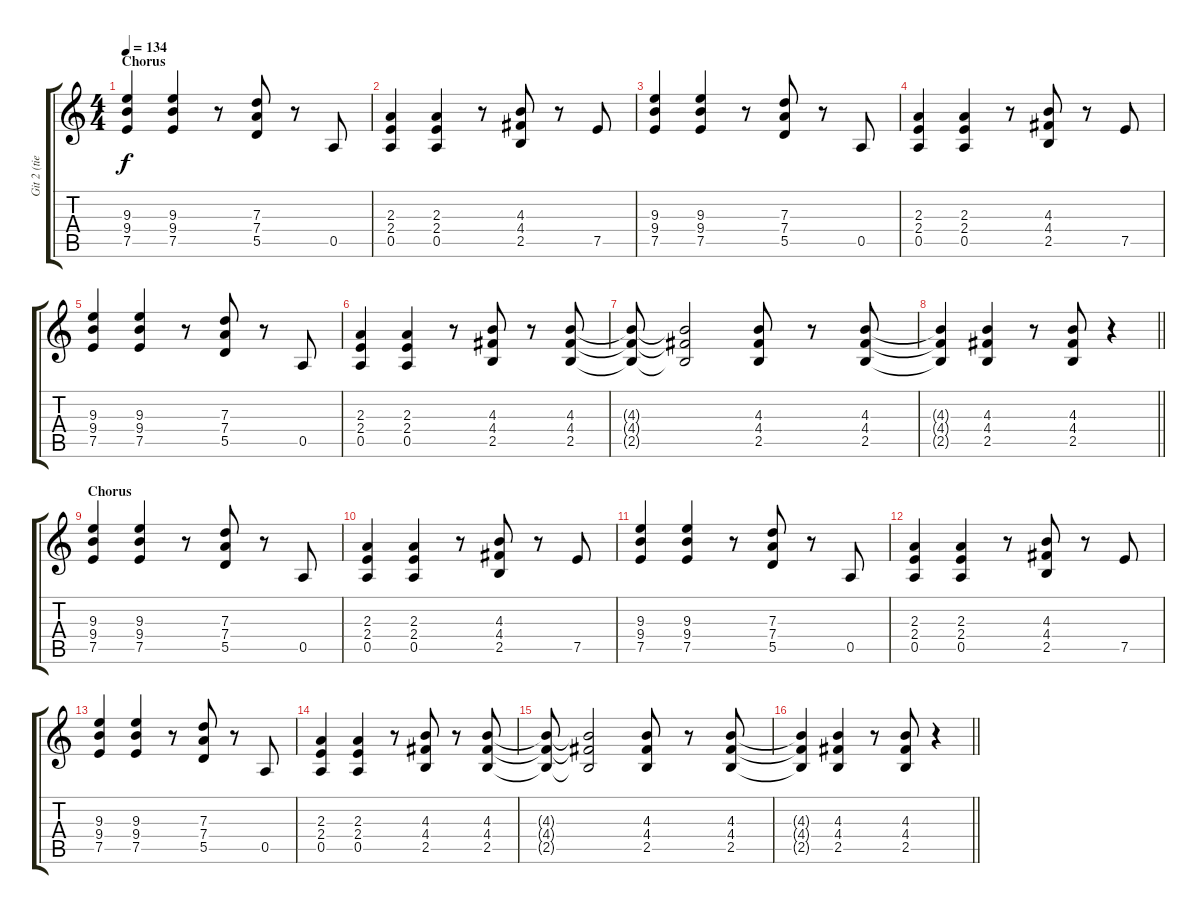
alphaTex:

\track ("Git 2 (tief)" "Git 2 (tie") {instrument distortionguitar}
\staff {score tabs}
\tuning (E4 B3 G3 D3 A2 E2) {hide}
\ts (4 4)
\section ("" "Chorus")
\tempo 134
\clef g2
\ks c
(9.3 9.4 7.5).4{dy f} (9.3 9.4 7.5).4 r.8 (7.3 7.4 5.5).8 r.8 0.5.8 |
(2.3 2.4 0.5).4 (2.3 2.4 0.5).4 r.8 (4.3 4.4 2.5).8 r.8 7.5.8 |
(9.3 9.4 7.5).4 (9.3 9.4 7.5).4 r.8 (7.3 7.4 5.5).8 r.8 0.5.8 |
(2.3 2.4 0.5).4 (2.3 2.4 0.5).4 r.8 (4.3 4.4 2.5).8 r.8 7.5.8 |
(9.3 9.4 7.5).4 (9.3 9.4 7.5).4 r.8 (7.3 7.4 5.5).8 r.8 0.5.8 |
(2.3 2.4 0.5).4 (2.3 2.4 0.5).4 r.8 (4.3 4.4 2.5).8 r.8 (4.3 4.4 2.5).8 |
(4.3{t} 4.4{t} 2.5{t}).8 (4.3{t} 4.4{t} 2.5{t}).2 (4.3 4.4 2.5).8 r.8 (4.3 4.4 2.5).8 |
\barLineRight lightlight
(4.3{t} 4.4{t} 2.5{t}).4 (4.3 4.4 2.5).4 r.8 (4.3 4.4 2.5).8 r.4 |
\section ("" "Chorus")
(9.3 9.4 7.5).4 (9.3 9.4 7.5).4 r.8 (7.3 7.4 5.5).8 r.8 0.5.8 |
(2.3 2.4 0.5).4 (2.3 2.4 0.5).4 r.8 (4.3 4.4 2.5).8 r.8 7.5.8 |
(9.3 9.4 7.5).4 (9.3 9.4 7.5).4 r.8 (7.3 7.4 5.5).8 r.8 0.5.8 |
(2.3 2.4 0.5).4 (2.3 2.4 0.5).4 r.8 (4.3 4.4 2.5).8 r.8 7.5.8 |
(9.3 9.4 7.5).4 (9.3 9.4 7.5).4 r.8 (7.3 7.4 5.5).8 r.8 0.5.8 |
(2.3 2.4 0.5).4 (2.3 2.4 0.5).4 r.8 (4.3 4.4 2.5).8 r.8 (4.3 4.4 2.5).8 |
(4.3{t} 4.4{t} 2.5{t}).8 (4.3{t} 4.4{t} 2.5{t}).2 (4.3 4.4 2.5).8 r.8 (4.3 4.4 2.5).8 |
\barLineRight lightlight
(4.3{t} 4.4{t} 2.5{t}).4 (4.3 4.4 2.5).4 r.8 (4.3 4.4 2.5).8 r.4
